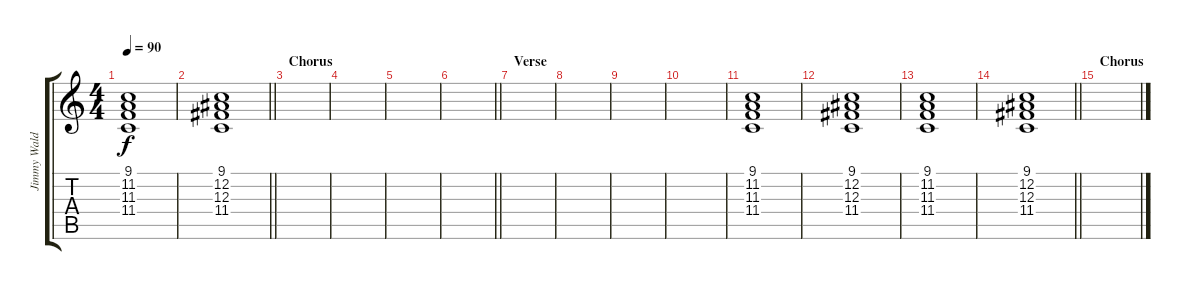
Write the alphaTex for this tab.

\track ("Jimmy Waldo" "Jimmy Wald") {instrument synthstrings1}
\staff {score tabs}
\tuning (Eb4 Bb3 Gb3 Db3 Ab2 Eb2) {hide}
\ts (4 4)
\tempo 90
\clef g2
\ks c
(9.1 11.2 11.3 11.4).1{dy f} |
\barLineRight lightlight
(9.1 12.2 12.3 11.4).1 |
\section ("" "Chorus")
|
|
|
\barLineRight lightlight
|
\section ("" "Verse")
|
|
|
|
(9.1 11.2 11.3 11.4).1 |
(9.1 12.2 12.3 11.4).1 |
(9.1 11.2 11.3 11.4).1 |
\barLineRight lightlight
(9.1 12.2 12.3 11.4).1 |
\section ("" "Chorus")
